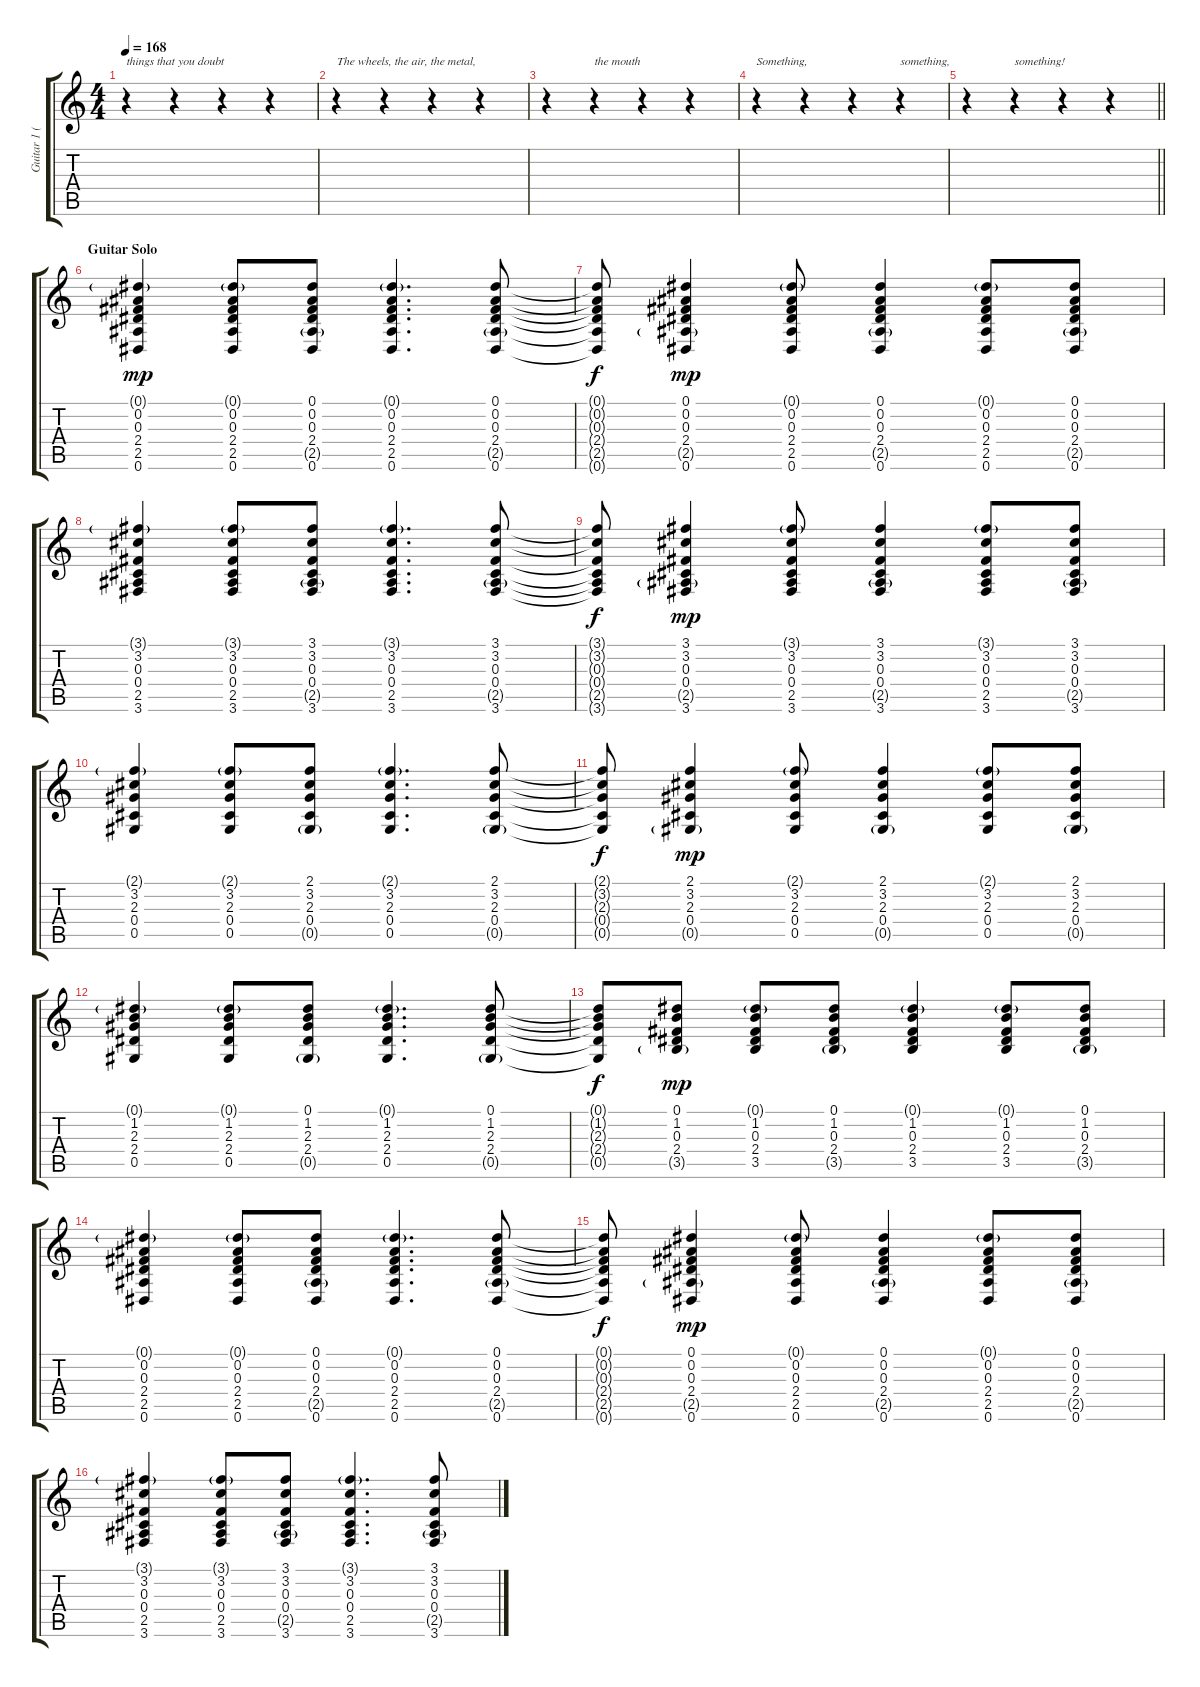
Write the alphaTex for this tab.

\track ("Guitar 1 (Acoustic)" "Guitar 1 (") {instrument acousticguitarsteel}
\staff {score tabs}
\tuning (Eb4 Bb3 Gb3 Db3 Ab2 Eb2) {hide}
\ts (4 4)
\tempo 168
\clef g2
\ks c
r.4{txt "things that you doubt" dy f} r.4 r.4 r.4 |
r.4{txt "The wheels, the air, the metal,"} r.4 r.4 r.4 |
r.4 r.4{txt "the mouth"} r.4 r.4 |
r.4{txt "Something,"} r.4 r.4 r.4{txt "something,"} |
\barLineRight lightlight
r.4 r.4{txt "something!"} r.4 r.4 |
\section ("" "Guitar Solo")
(0.1{g} 0.2 0.3 2.4 2.5 0.6).4{dy mp} (0.1{g} 0.2 0.3 2.4 2.5 0.6).8 (0.1 0.2 0.3 2.4 2.5{g} 0.6).8 (0.1{g} 0.2 0.3 2.4 2.5 0.6).4{d} (0.1 0.2 0.3 2.4 2.5{g} 0.6).8 |
(0.1{t} 0.2{t} 0.3{t} 2.4{t} 2.5{t} 0.6{t}).8{dy f} (0.1 0.2 0.3 2.4 2.5{g} 0.6).4{dy mp} (0.1{g} 0.2 0.3 2.4 2.5 0.6).8 (0.1 0.2 0.3 2.4 2.5{g} 0.6).4 (0.1{g} 0.2 0.3 2.4 2.5 0.6).8 (0.1 0.2 0.3 2.4 2.5{g} 0.6).8 |
(3.1{g} 3.2 0.3 0.4 2.5 3.6).4 (3.1{g} 3.2 0.3 0.4 2.5 3.6).8 (3.1 3.2 0.3 0.4 2.5{g} 3.6).8 (3.1{g} 3.2 0.3 0.4 2.5 3.6).4{d} (3.1 3.2 0.3 0.4 2.5{g} 3.6).8 |
(3.1{t} 3.2{t} 0.3{t} 0.4{t} 2.5{t} 3.6{t}).8{dy f} (3.1 3.2 0.3 0.4 2.5{g} 3.6).4{dy mp} (3.1{g} 3.2 0.3 0.4 2.5 3.6).8 (3.1 3.2 0.3 0.4 2.5{g} 3.6).4 (3.1{g} 3.2 0.3 0.4 2.5 3.6).8 (3.1 3.2 0.3 0.4 2.5{g} 3.6).8 |
(2.1{g} 3.2 2.3 0.4 0.5).4 (2.1{g} 3.2 2.3 0.4 0.5).8 (2.1 3.2 2.3 0.4 0.5{g}).8 (2.1{g} 3.2 2.3 0.4 0.5).4{d} (2.1 3.2 2.3 0.4 0.5{g}).8 |
(2.1{t} 3.2{t} 2.3{t} 0.4{t} 0.5{t}).8{dy f} (2.1 3.2 2.3 0.4 0.5{g}).4{dy mp} (2.1{g} 3.2 2.3 0.4 0.5).8 (2.1 3.2 2.3 0.4 0.5{g}).4 (2.1{g} 3.2 2.3 0.4 0.5).8 (2.1 3.2 2.3 0.4 0.5{g}).8 |
(0.1{g} 1.2 2.3 2.4 0.5).4 (0.1{g} 1.2 2.3 2.4 0.5).8 (0.1 1.2 2.3 2.4 0.5{g}).8 (0.1{g} 1.2 2.3 2.4 0.5).4{d} (0.1 1.2 2.3 2.4 0.5{g}).8 |
(0.1{t} 1.2{t} 2.3{t} 2.4{t} 0.5{t}).8{dy f} (0.1 1.2 0.3 2.4 3.5{g}).8{dy mp} (0.1{g} 1.2 0.3 2.4 3.5).8 (0.1 1.2 0.3 2.4 3.5{g}).8 (0.1{g} 1.2 0.3 2.4 3.5).4 (0.1{g} 1.2 0.3 2.4 3.5).8 (0.1 1.2 0.3 2.4 3.5{g}).8 |
(0.1{g} 0.2 0.3 2.4 2.5 0.6).4 (0.1{g} 0.2 0.3 2.4 2.5 0.6).8 (0.1 0.2 0.3 2.4 2.5{g} 0.6).8 (0.1{g} 0.2 0.3 2.4 2.5 0.6).4{d} (0.1 0.2 0.3 2.4 2.5{g} 0.6).8 |
(0.1{t} 0.2{t} 0.3{t} 2.4{t} 2.5{t} 0.6{t}).8{dy f} (0.1 0.2 0.3 2.4 2.5{g} 0.6).4{dy mp} (0.1{g} 0.2 0.3 2.4 2.5 0.6).8 (0.1 0.2 0.3 2.4 2.5{g} 0.6).4 (0.1{g} 0.2 0.3 2.4 2.5 0.6).8 (0.1 0.2 0.3 2.4 2.5{g} 0.6).8 |
(3.1{g} 3.2 0.3 0.4 2.5 3.6).4 (3.1{g} 3.2 0.3 0.4 2.5 3.6).8 (3.1 3.2 0.3 0.4 2.5{g} 3.6).8 (3.1{g} 3.2 0.3 0.4 2.5 3.6).4{d} (3.1 3.2 0.3 0.4 2.5{g} 3.6).8
